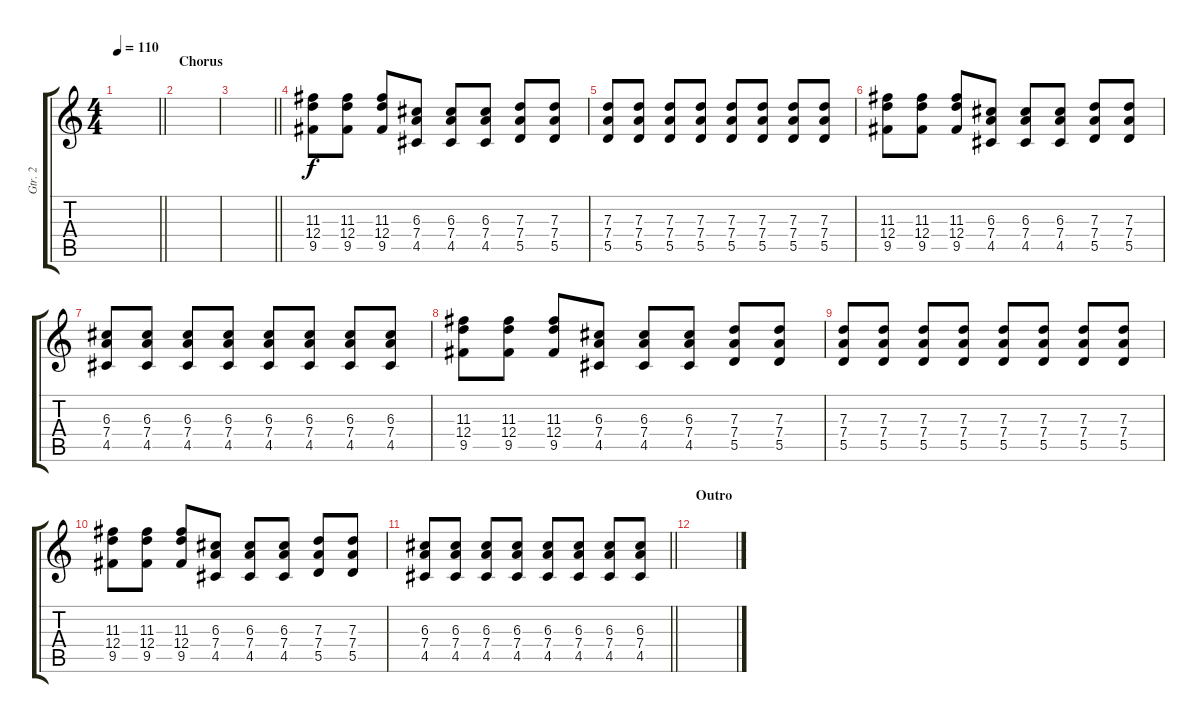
\track ("Gtr. 2" "Gtr. 2") {instrument electricguitarjazz}
\staff {score tabs}
\tuning (E4 B3 G3 D3 A2 E2) {hide}
\ts (4 4)
\tempo 110
\clef g2
\barLineRight lightlight
\ks c
|
\section ("" "Chorus")
|
\barLineRight lightlight
|
(11.3 12.4 9.5).8{instrument electricguitarjazz} (11.3 12.4 9.5).8 (11.3 12.4 9.5).8 (6.3 7.4 4.5).8 (6.3 7.4 4.5).8 (6.3 7.4 4.5).8 (7.3 7.4 5.5).8 (7.3 7.4 5.5).8 |
(7.3 7.4 5.5).8 (7.3 7.4 5.5).8 (7.3 7.4 5.5).8 (7.3 7.4 5.5).8 (7.3 7.4 5.5).8 (7.3 7.4 5.5).8 (7.3 7.4 5.5).8 (7.3 7.4 5.5).8 |
(11.3 12.4 9.5).8 (11.3 12.4 9.5).8 (11.3 12.4 9.5).8 (6.3 7.4 4.5).8 (6.3 7.4 4.5).8 (6.3 7.4 4.5).8 (7.3 7.4 5.5).8 (7.3 7.4 5.5).8 |
(6.3 7.4 4.5).8 (6.3 7.4 4.5).8 (6.3 7.4 4.5).8 (6.3 7.4 4.5).8 (6.3 7.4 4.5).8 (6.3 7.4 4.5).8 (6.3 7.4 4.5).8 (6.3 7.4 4.5).8 |
(11.3 12.4 9.5).8{instrument electricguitarjazz} (11.3 12.4 9.5).8 (11.3 12.4 9.5).8 (6.3 7.4 4.5).8 (6.3 7.4 4.5).8 (6.3 7.4 4.5).8 (7.3 7.4 5.5).8 (7.3 7.4 5.5).8 |
(7.3 7.4 5.5).8 (7.3 7.4 5.5).8 (7.3 7.4 5.5).8 (7.3 7.4 5.5).8 (7.3 7.4 5.5).8 (7.3 7.4 5.5).8 (7.3 7.4 5.5).8 (7.3 7.4 5.5).8 |
(11.3 12.4 9.5).8 (11.3 12.4 9.5).8 (11.3 12.4 9.5).8 (6.3 7.4 4.5).8 (6.3 7.4 4.5).8 (6.3 7.4 4.5).8 (7.3 7.4 5.5).8 (7.3 7.4 5.5).8 |
\barLineRight lightlight
(6.3 7.4 4.5).8 (6.3 7.4 4.5).8 (6.3 7.4 4.5).8 (6.3 7.4 4.5).8 (6.3 7.4 4.5).8 (6.3 7.4 4.5).8 (6.3 7.4 4.5).8 (6.3 7.4 4.5).8 |
\section ("" "Outro")
